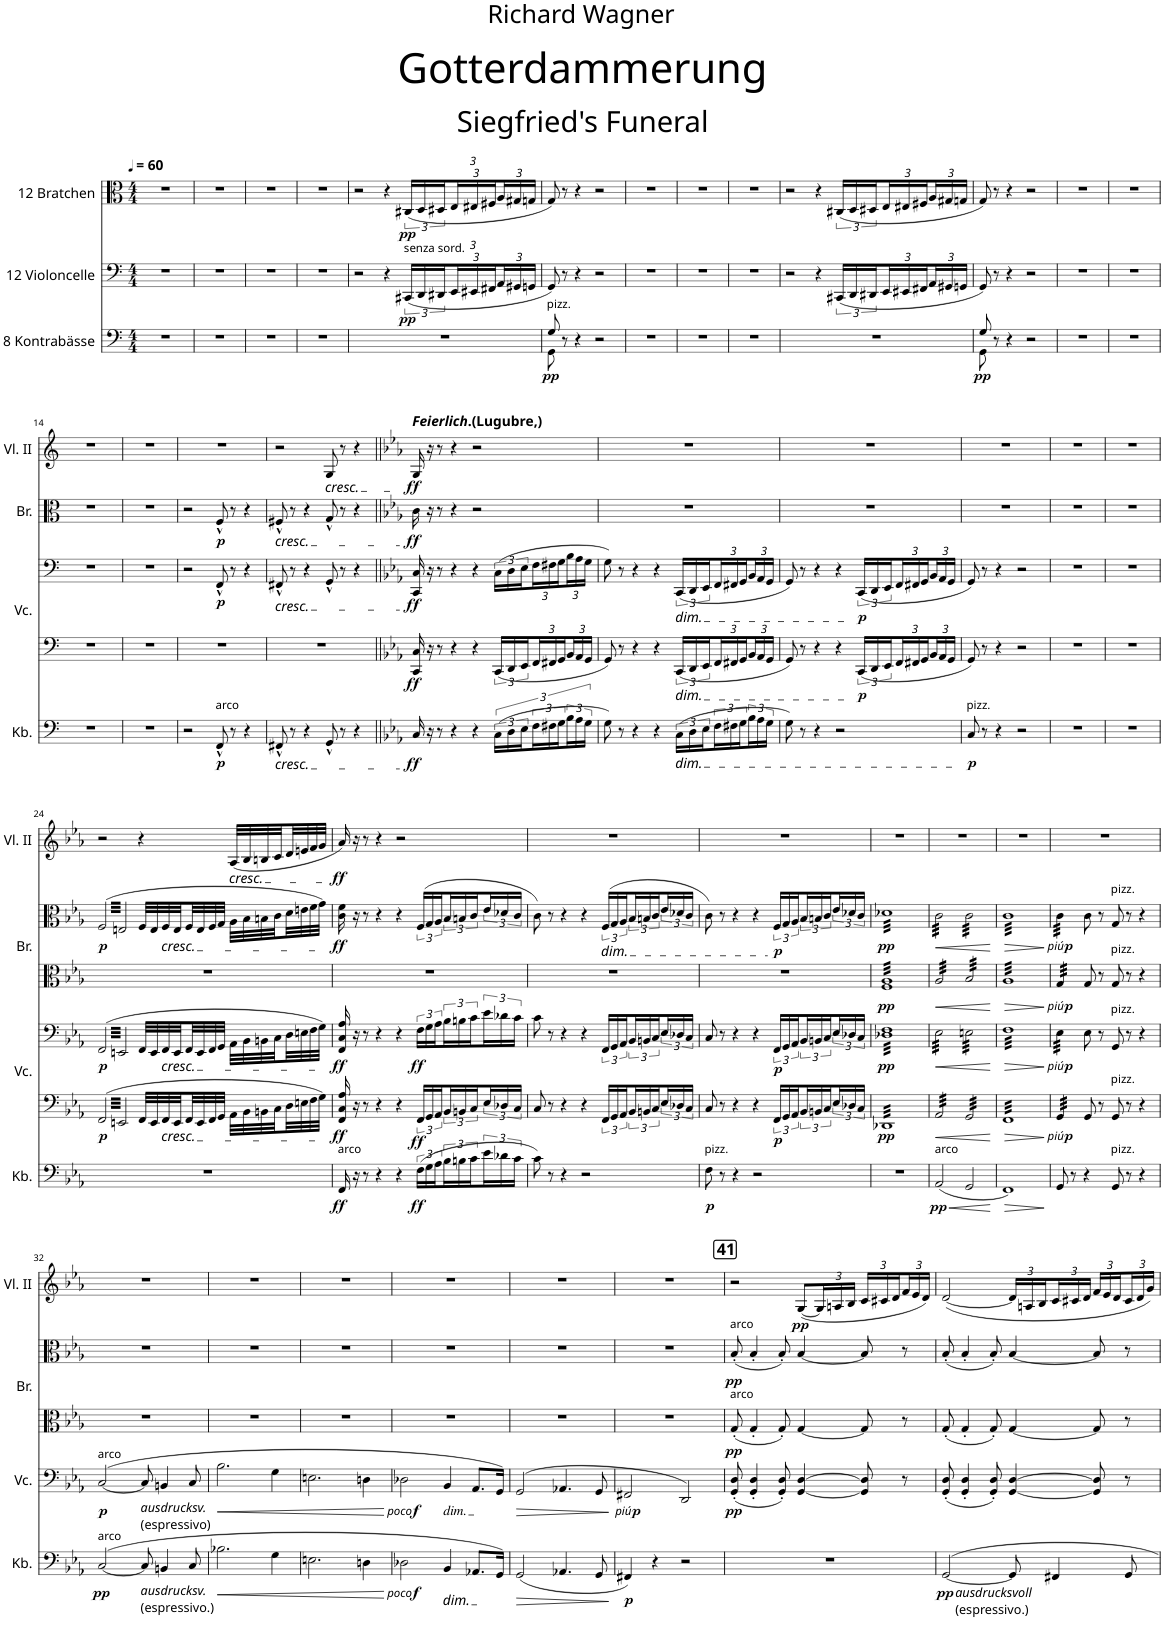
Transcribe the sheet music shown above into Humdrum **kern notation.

**kern	**dynam	**kern	**kern	**dynam	**kern	**kern	**dynam	**kern	**kern	**dynam
*part4	*part4	*part3	*part3	*part3	*part2	*part2	*part2	*part1	*part1	*part1
*staff7	*staff7	*staff6	*staff5	*staff5/6	*staff4	*staff3	*staff3/4	*staff2	*staff1	*staff1/2
*I"8 Kontrabässe	*	*I"12 Violoncelle	*	*	*I"12 Bratchen	*	*	*I"16 Violine II	*	*
*I'Kb.	*	*I'Vc.	*	*	*I'Br.	*	*	*I'Vl. II	*	*
*	*	*stria5	*	*	*stria5	*	*	*	*	*
*clefF4	*	*clefF4	*clefF4	*	*clefC3	*clefC3	*	*clefG2	*clefG2	*
*Trd7c12	*	*	*	*	*	*	*	*	*	*
*k[]	*	*k[]	*k[]	*	*k[]	*k[]	*	*k[]	*k[]	*
*M4/4	*	*M4/4	*M4/4	*	*M4/4	*M4/4	*	*M4/4	*M4/4	*
*MM60	*	*MM60	*MM60	*	*MM60	*MM60	*	*MM60	*MM60	*
=1	=1	=1	=1	=1	=1	=1	=1	=1	=1	=1
1r	.	1r	1r	.	1r	1r	.	1r	1r	.
=2	=2	=2	=2	=2	=2	=2	=2	=2	=2	=2
1r	.	1r	1r	.	1r	1r	.	1r	1r	.
=3	=3	=3	=3	=3	=3	=3	=3	=3	=3	=3
1r	.	1r	1r	.	1r	1r	.	1r	1r	.
=4	=4	=4	=4	=4	=4	=4	=4	=4	=4	=4
1r	.	1r	1r	.	1r	1r	.	1r	1r	.
=5	=5	=5	=5	=5	=5	=5	=5	=5	=5	=5
1r	.	1r	2r	.	1r	2r	.	1r	1r	.
.	.	.	4r	.	.	4r	.	.	.	.
*	*	*	*Xbrackettup	*	*	*Xbrackettup	*	*	*	*
!	!	!	!LO:TX:a:t=senza sord.	!	!	!	!	!	!	!
!	!	!	!	!LO:DY:b	!	!	!LO:DY:b	!	!	!
.	.	.	(36CC#X/LL	pp	.	(36C#X/LL	pp	.	.	.
.	.	.	36DD/	.	.	36D/	.	.	.	.
.	.	.	36DD#X/J	.	.	36D#X/J	.	.	.	.
.	.	.	36EE/L	.	.	36E/L	.	.	.	.
.	.	.	36EE#X/	.	.	36E#X/	.	.	.	.
.	.	.	36FF#X/J	.	.	36F#X/J	.	.	.	.
.	.	.	36AA/L	.	.	36A/L	.	.	.	.
.	.	.	36GG#X/	.	.	36G#X/	.	.	.	.
.	.	.	36GGn/JJ	.	.	36Gn/JJ	.	.	.	.
=6	=6	=6	=6	=6	=6	=6	=6	=6	=6	=6
*^	*	*	*	*	*	*	*	*	*	*
!LO:TX:a:t=pizz.	!	!	!	!	!	!	!	!	!	!	!
!	!	!LO:DY:b	!	!	!	!	!	!	!	!	!
8G/	8GG\	pp	1r	8GG/)	.	1r	8G/)	.	1r	1r	.
8r	8ryy	.	.	8r	.	.	8r	.	.	.	.
4r	4ryy	.	.	4r	.	.	4r	.	.	.	.
2r	2ryy	.	.	2r	.	.	2r	.	.	.	.
*v	*v	*	*	*	*	*	*	*	*	*	*
=7	=7	=7	=7	=7	=7	=7	=7	=7	=7	=7
1r	.	1r	1r	.	1r	1r	.	1r	1r	.
=8	=8	=8	=8	=8	=8	=8	=8	=8	=8	=8
1r	.	1r	1r	.	1r	1r	.	1r	1r	.
=9	=9	=9	=9	=9	=9	=9	=9	=9	=9	=9
1r	.	1r	1r	.	1r	1r	.	1r	1r	.
=10	=10	=10	=10	=10	=10	=10	=10	=10	=10	=10
1r	.	1r	2r	.	1r	2r	.	1r	1r	.
.	.	.	4r	.	.	4r	.	.	.	.
.	.	.	(36CC#X/LL	.	.	(36C#X/LL	.	.	.	.
.	.	.	36DD/	.	.	36D/	.	.	.	.
.	.	.	36DD#X/J	.	.	36D#X/J	.	.	.	.
.	.	.	36EE/L	.	.	36E/L	.	.	.	.
.	.	.	36EE#X/	.	.	36E#X/	.	.	.	.
.	.	.	36FF#X/J	.	.	36F#X/J	.	.	.	.
.	.	.	36AA/L	.	.	36A/L	.	.	.	.
.	.	.	36GG#X/	.	.	36G#X/	.	.	.	.
.	.	.	36GGn/JJ	.	.	36Gn/JJ	.	.	.	.
=11	=11	=11	=11	=11	=11	=11	=11	=11	=11	=11
*^	*	*	*	*	*	*	*	*	*	*
!	!	!LO:DY:b	!	!	!	!	!	!	!	!	!
8G/	8GG\	pp	1r	8GG/)	.	1r	8G/)	.	1r	1r	.
8r	8ryy	.	.	8r	.	.	8r	.	.	.	.
4r	4ryy	.	.	4r	.	.	4r	.	.	.	.
2r	2ryy	.	.	2r	.	.	2r	.	.	.	.
*v	*v	*	*	*	*	*	*	*	*	*	*
=12	=12	=12	=12	=12	=12	=12	=12	=12	=12	=12
1r	.	1r	1r	.	1r	1r	.	1r	1r	.
=13	=13	=13	=13	=13	=13	=13	=13	=13	=13	=13
1r	.	1r	1r	.	1r	1r	.	1r	1r	.
!!LO:LB:g=z
=14	=14	=14	=14	=14	=14	=14	=14	=14	=14	=14
1r	.	1r	1r	.	1r	1r	.	1r	1r	.
=15	=15	=15	=15	=15	=15	=15	=15	=15	=15	=15
1r	.	1r	1r	.	1r	1r	.	1r	1r	.
=16	=16	=16	=16	=16	=16	=16	=16	=16	=16	=16
2r	.	1r	2r	.	1r	2r	.	1r	1r	.
!LO:TX:a:t=arco	!	!	!	!	!	!	!	!	!	!
!	!LO:DY:b	!	!	!LO:DY:b	!	!	!LO:DY:b	!	!	!
8FF^^/	p	.	8FF^^/	p	.	8F^^/	p	.	.	.
8r	.	.	8r	.	.	8r	.	.	.	.
4r	.	.	4r	.	.	4r	.	.	.	.
=17	=17	=17	=17	=17	=17	=17	=17	=17	=17	=17
!	!	!	!	!	!	!LO:TX:b:i:t=cresc.	!	!	!	!
!	!	!	!LO:TX:b:i:t=cresc.	!	!	!	!	!	!	!
!LO:TX:b:i:t=cresc.	!	!	!	!	!	!	!	!	!	!
8FF#X^^/	.	1r	8FF#X^^/	.	1r	8F#X^^/	.	1r	2r	.
8r	.	.	8r	.	.	8r	.	.	.	.
4r	.	.	4r	.	.	4r	.	.	.	.
!	!	!	!	!	!	!	!	!	!LO:TX:b:i:t=cresc.	!
8GG^^/	.	.	8GG^^/	.	.	8G^^/	.	.	8G/	.
8r	.	.	8r	.	.	8r	.	.	8r	.
4r	.	.	4r	.	.	4r	.	.	4r	.
=18||	=18||	=18||	=18||	=18||	=18||	=18||	=18||	=18||	=18||	=18||
*k[b-e-a-]	*	*k[b-e-a-]	*k[b-e-a-]	*	*k[b-e-a-]	*k[b-e-a-]	*	*k[b-e-a-]	*k[b-e-a-]	*
!	!	!	!	!	!	!	!	!	!LO:TX:a:Bi:t=Feierlich	!
!	!	!	!	!	!	!	!	!	!LO:TX:a:t=.(Lugubre,)	!
!	!LO:DY:b	!	!	!LO:DY:b=2	!	!	!	!	!	!
!	!	!	!	!LO:DY:n=1:b	!	!	!LO:DY:b	!	!	!LO:DY:b
16C/	ff	16CC/ 16C/	16CC/ 16C/	ff ff	1r	16c\	ff	1r	16G/	ff
16r	.	16r	16r	.	.	16r	.	.	16r	.
8r	.	8r	8r	.	.	8r	.	.	8r	.
4r	.	4r	4r	.	.	4r	.	.	4r	.
4r	.	4r	4r	.	.	2r	.	.	2r	.
*	*	*Xbrackettup	*brackettup	*	*	*	*	*	*	*
(36C\LL	.	36CC/LL	(36C\LL	.	.	.	.	.	.	.
36D\	.	36DD/	36D\	.	.	.	.	.	.	.
36E-\J	.	36EE-/J	36E-\J	.	.	.	.	.	.	.
36F\L	.	36FF/L	36F\L	.	.	.	.	.	.	.
36F#X\	.	36FF#X/	36F#X\	.	.	.	.	.	.	.
36G\J	.	36GG/J	36G\J	.	.	.	.	.	.	.
36B-\L	.	36BB-/L	36B-\L	.	.	.	.	.	.	.
36A-\	.	36AA-/	36A-\	.	.	.	.	.	.	.
36G\JJ	.	36GG/JJ	36G\JJ	.	.	.	.	.	.	.
=19	=19	=19	=19	=19	=19	=19	=19	=19	=19	=19
8G\)	.	8GG/	8G\)	.	1r	1r	.	1r	1r	.
8r	.	8r	8r	.	.	.	.	.	.	.
4r	.	4r	4r	.	.	.	.	.	.	.
4r	.	4r	4r	.	.	.	.	.	.	.
*	*	*	*Xbrackettup	*	*	*	*	*	*	*
!	!	!	!LO:TX:b:i:t=dim.	!	!	!	!	!	!	!
!	!	!LO:TX:b:i:t=dim.	!	!	!	!	!	!	!	!
!LO:TX:b:i:t=dim.	!	!	!	!	!	!	!	!	!	!
(36C\LL	.	36CC/LL	(36CC/LL	.	.	.	.	.	.	.
36D\	.	36DD/	36DD/	.	.	.	.	.	.	.
36E-\J	.	36EE-/J	36EE-/J	.	.	.	.	.	.	.
36F\L	.	36FF/L	36FF/L	.	.	.	.	.	.	.
36F#X\	.	36FF#X/	36FF#X/	.	.	.	.	.	.	.
36G\J	.	36GG/J	36GG/J	.	.	.	.	.	.	.
36B-\L	.	36BB-/L	36BB-/L	.	.	.	.	.	.	.
36A-\	.	36AA-/	36AA-/	.	.	.	.	.	.	.
36G\JJ	.	36GG/JJ	36GG/JJ	.	.	.	.	.	.	.
=20	=20	=20	=20	=20	=20	=20	=20	=20	=20	=20
8G\)	.	8GG/	8GG/)	.	1r	1r	.	1r	1r	.
8r	.	8r	8r	.	.	.	.	.	.	.
4r	.	4r	4r	.	.	.	.	.	.	.
2r	.	4r	4r	.	.	.	.	.	.	.
!	!	!	!	!LO:DY:b=2	!	!	!	!	!	!
!	!	!	!	!LO:DY:n=1:b	!	!	!	!	!	!
.	.	36CC/LL	(36CC/LL	p p	.	.	.	.	.	.
.	.	36DD/	36DD/	.	.	.	.	.	.	.
.	.	36EE-/J	36EE-/J	.	.	.	.	.	.	.
.	.	36FF/L	36FF/L	.	.	.	.	.	.	.
.	.	36FF#X/	36FF#X/	.	.	.	.	.	.	.
.	.	36GG/J	36GG/J	.	.	.	.	.	.	.
.	.	36BB-/L	36BB-/L	.	.	.	.	.	.	.
.	.	36AA-/	36AA-/	.	.	.	.	.	.	.
.	.	36GG/JJ	36GG/JJ	.	.	.	.	.	.	.
=21	=21	=21	=21	=21	=21	=21	=21	=21	=21	=21
!LO:TX:a:t=pizz.	!	!	!	!	!	!	!	!	!	!
!	!LO:DY:b	!	!	!	!	!	!	!	!	!
8C/	p	8GG/	8GG/)	.	1r	1r	.	1r	1r	.
8r	.	8r	8r	.	.	.	.	.	.	.
4r	.	4r	4r	.	.	.	.	.	.	.
2r	.	2r	2r	.	.	.	.	.	.	.
=22	=22	=22	=22	=22	=22	=22	=22	=22	=22	=22
1r	.	1r	1r	.	1r	1r	.	1r	1r	.
=23	=23	=23	=23	=23	=23	=23	=23	=23	=23	=23
1r	.	1r	1r	.	1r	1r	.	1r	1r	.
!!LO:LB:g=z
=24	=24	=24	=24	=24	=24	=24	=24	=24	=24	=24
!	!	!LO:N:head=open	!LO:N:head=open	!LO:DY:b=2	!	!LO:N:head=open	!	!	!	!
!	!	!	!	!LO:DY:n=1:b	!	!	!LO:DY:b	!	!	!
*	*	*	*tremolo	*	*	*	*	*	*	*
*	*	*	*	*	*	*tremolo	*	*	*	*
1r	.	4FF/	(32FF/LLL	p p	1r	(32F/LLL	p	1r	2r	.
.	.	.	32EEn/	.	.	32En/	.	.	.	.
.	.	.	32FF/	.	.	32F/	.	.	.	.
.	.	.	32EEn/	.	.	32En/	.	.	.	.
.	.	.	32FF/	.	.	32F/	.	.	.	.
.	.	.	32EEn/	.	.	32En/	.	.	.	.
.	.	.	32FF/	.	.	32F/	.	.	.	.
.	.	.	32EEn/	.	.	32En/	.	.	.	.
!	!	!LO:N:head=open	!LO:N:head=open	!	!	!LO:N:head=open	!	!	!	!
.	.	4EEn/	32FF/	.	.	32F/	.	.	.	.
.	.	.	32EEn/	.	.	32En/	.	.	.	.
.	.	.	32FF/	.	.	32F/	.	.	.	.
.	.	.	32EEn/	.	.	32En/	.	.	.	.
.	.	.	32FF/	.	.	32F/	.	.	.	.
.	.	.	32EEn/	.	.	32En/	.	.	.	.
.	.	.	32FF/	.	.	32F/	.	.	.	.
.	.	.	32EEn/JJJ	.	.	32En/JJJ	.	.	.	.
*	*	*	*	*	*	*Xtremolo	*	*	*	*
*	*	*	*Xtremolo	*	*	*	*	*	*	*
.	.	32FF/LLL	32FF/LLL	.	.	32F/LLL	.	.	4r	.
.	.	32EE/	32EE/	.	.	32E/	.	.	.	.
!	!	!	!	!	!	!LO:TX:b:i:t=cresc.	!	!	!	!
!	!	!	!LO:TX:b:i:t=cresc.	!	!	!	!	!	!	!
!	!	!LO:TX:b:i:t=cresc.	!	!	!	!	!	!	!	!
.	.	32FF/	32FF/	.	.	32F/	.	.	.	.
.	.	32EE/	32EE/	.	.	32E/	.	.	.	.
.	.	32FF/	32FF/	.	.	32F/	.	.	.	.
.	.	32EE/	32EE/	.	.	32E/	.	.	.	.
.	.	32FF/	32FF/	.	.	32F/	.	.	.	.
.	.	32GG/JJJ	32GG/JJJ	.	.	32G/JJJ	.	.	.	.
!	!	!	!	!	!	!	!	!	!LO:TX:b:i:t=cresc.	!
.	.	32AA-\LLL	32AA-\LLL	.	.	32A-\LLL	.	.	(32A-/LLL	.
.	.	32BB-\	32BB-\	.	.	32B-\	.	.	32B-/	.
.	.	32BBn\	32BBn\	.	.	32Bn\	.	.	32Bn/	.
.	.	32C\	32C\	.	.	32c\	.	.	32c/	.
.	.	32D\	32D\	.	.	32d\	.	.	32d/	.
.	.	32En\	32En\	.	.	32en\	.	.	32en/	.
.	.	32F\	32F\	.	.	32f\	.	.	32f/	.
.	.	32G\JJJ	32G\JJJ)	.	.	32g\JJJ)	.	.	32g/JJJ	.
=25	=25	=25	=25	=25	=25	=25	=25	=25	=25	=25
!LO:TX:a:t=arco	!	!	!	!	!	!	!	!	!	!
!	!LO:DY:b	!	!	!LO:DY:b=2	!	!	!	!	!	!
!	!	!	!	!LO:DY:n=1:b	!	!	!LO:DY:b	!	!	!LO:DY:b
16FF/	ff	16FF/ 16C/ 16A-/	16FF/ 16C/ 16A-/	ff ff	1r	16c\ 16f\	ff	1r	16a-/)	ff
16r	.	16r	16r	.	.	16r	.	.	16r	.
8r	.	8r	8r	.	.	8r	.	.	8r	.
4r	.	4r	4r	.	.	4r	.	.	4r	.
4r	.	4r	4r	.	.	4r	.	.	2r	.
*	*	*	*brackettup	*	*	*	*	*	*	*
!	!LO:DY:b	!	!	!LO:DY:n=2:b=2	!	!	!	!	!	!
!	!	!	!	!LO:DY:n=3:b	!	!	!	!	!	!
(36F\LL	ff	36FF/LL	36F\LL	ff ff	.	(36F/LL	.	.	.	.
36G\	.	36GG/	36G\	.	.	36G/	.	.	.	.
36A-\J	.	36AA-/J	36A-\J	.	.	36A-/J	.	.	.	.
36B-\L	.	36BB-/L	36B-\L	.	.	36B-/L	.	.	.	.
36Bn\	.	36BBn/	36Bn\	.	.	36Bn/	.	.	.	.
36c\J	.	36C/J	36c\J	.	.	36c/J	.	.	.	.
36e-\L	.	36E-/L	36e-\L	.	.	36e-/L	.	.	.	.
36d-X\	.	36D-X/	36d-X\	.	.	36d-X/	.	.	.	.
36c\JJ	.	36C/JJ	36c\JJ	.	.	36c/JJ	.	.	.	.
=26	=26	=26	=26	=26	=26	=26	=26	=26	=26	=26
8c\)	.	8C/	8c\	.	1r	8c\)	.	1r	1r	.
8r	.	8r	8r	.	.	8r	.	.	.	.
4r	.	4r	4r	.	.	4r	.	.	.	.
2r	.	4r	4r	.	.	4r	.	.	.	.
*	*	*	*Xbrackettup	*	*	*	*	*	*	*
!	!	!	!	!	!	!LO:TX:b:i:t=dim.	!	!	!	!
.	.	36FF/LL	36FF/LL	.	.	(36F/LL	.	.	.	.
.	.	36GG/	36GG/	.	.	36G/	.	.	.	.
.	.	36AA-/J	36AA-/J	.	.	36A-/J	.	.	.	.
.	.	36BB-/L	36BB-/L	.	.	36B-/L	.	.	.	.
.	.	36BBn/	36BBn/	.	.	36Bn/	.	.	.	.
.	.	36C/J	36C/J	.	.	36c/J	.	.	.	.
.	.	36E-/L	36E-/L	.	.	36e-/L	.	.	.	.
.	.	36D-X/	36D-X/	.	.	36d-X/	.	.	.	.
.	.	36C/JJ	36C/JJ	.	.	36c/JJ	.	.	.	.
=27	=27	=27	=27	=27	=27	=27	=27	=27	=27	=27
!LO:TX:a:t=pizz.	!	!	!	!	!	!	!	!	!	!
!	!LO:DY:b	!	!	!	!	!	!	!	!	!
8F\	p	8C/	8C/	.	1r	8c\)	.	1r	1r	.
8r	.	8r	8r	.	.	8r	.	.	.	.
4r	.	4r	4r	.	.	4r	.	.	.	.
2r	.	4r	4r	.	.	4r	.	.	.	.
!	!	!	!	!LO:DY:b=2	!	!	!	!	!	!
!	!	!	!	!LO:DY:n=1:b	!	!	!LO:DY:b	!	!	!
.	.	36FF/LL	36FF/LL	p p	.	36F/LL	p	.	.	.
.	.	36GG/	36GG/	.	.	36G/	.	.	.	.
.	.	36AA-/J	36AA-/J	.	.	36A-/J	.	.	.	.
.	.	36BB-/L	36BB-/L	.	.	36B-/L	.	.	.	.
.	.	36BBn/	36BBn/	.	.	36Bn/	.	.	.	.
.	.	36C/J	36C/J	.	.	36c/J	.	.	.	.
.	.	36E-/L	36E-/L	.	.	36e-/L	.	.	.	.
.	.	36D-X/	36D-X/	.	.	36d-X/	.	.	.	.
.	.	36C/JJ	36C/JJ	.	.	36c/JJ	.	.	.	.
=28	=28	=28	=28	=28	=28	=28	=28	=28	=28	=28
!	!	!	!	!LO:DY:b=2	!	!	!	!	!	!
!	!	!	!	!LO:DY:n=1:b	!	!	!LO:DY:b=2	!	!	!
!	!	!	!	!	!	!	!LO:DY:n=1:b	!	!	!
*	*	*tremolo	*	*	*	*	*	*	*	*
*	*	*	*tremolo	*	*	*	*	*	*	*
*	*	*	*	*	*tremolo	*	*	*	*	*
*	*	*	*	*	*	*tremolo	*	*	*	*
1r	.	32DD-XLLL	32D-X 32FLLL	pp pp	32F 32A-LLL	32d-XLLL	pp pp	1r	1r	.
.	.	32DD-X	32D-X 32F	.	32F 32A-	32d-X	.	.	.	.
.	.	32DD-X	32D-X 32F	.	32F 32A-	32d-X	.	.	.	.
.	.	32DD-X	32D-X 32F	.	32F 32A-	32d-X	.	.	.	.
.	.	32DD-X	32D-X 32F	.	32F 32A-	32d-X	.	.	.	.
.	.	32DD-X	32D-X 32F	.	32F 32A-	32d-X	.	.	.	.
.	.	32DD-X	32D-X 32F	.	32F 32A-	32d-X	.	.	.	.
.	.	32DD-X	32D-X 32F	.	32F 32A-	32d-X	.	.	.	.
.	.	32DD-X	32D-X 32F	.	32F 32A-	32d-X	.	.	.	.
.	.	32DD-X	32D-X 32F	.	32F 32A-	32d-X	.	.	.	.
.	.	32DD-X	32D-X 32F	.	32F 32A-	32d-X	.	.	.	.
.	.	32DD-X	32D-X 32F	.	32F 32A-	32d-X	.	.	.	.
.	.	32DD-X	32D-X 32F	.	32F 32A-	32d-X	.	.	.	.
.	.	32DD-X	32D-X 32F	.	32F 32A-	32d-X	.	.	.	.
.	.	32DD-X	32D-X 32F	.	32F 32A-	32d-X	.	.	.	.
.	.	32DD-X	32D-X 32F	.	32F 32A-	32d-X	.	.	.	.
.	.	32DD-X	32D-X 32F	.	32F 32A-	32d-X	.	.	.	.
.	.	32DD-X	32D-X 32F	.	32F 32A-	32d-X	.	.	.	.
.	.	32DD-X	32D-X 32F	.	32F 32A-	32d-X	.	.	.	.
.	.	32DD-X	32D-X 32F	.	32F 32A-	32d-X	.	.	.	.
.	.	32DD-X	32D-X 32F	.	32F 32A-	32d-X	.	.	.	.
.	.	32DD-X	32D-X 32F	.	32F 32A-	32d-X	.	.	.	.
.	.	32DD-X	32D-X 32F	.	32F 32A-	32d-X	.	.	.	.
.	.	32DD-X	32D-X 32F	.	32F 32A-	32d-X	.	.	.	.
.	.	32DD-X	32D-X 32F	.	32F 32A-	32d-X	.	.	.	.
.	.	32DD-X	32D-X 32F	.	32F 32A-	32d-X	.	.	.	.
.	.	32DD-X	32D-X 32F	.	32F 32A-	32d-X	.	.	.	.
.	.	32DD-X	32D-X 32F	.	32F 32A-	32d-X	.	.	.	.
.	.	32DD-X	32D-X 32F	.	32F 32A-	32d-X	.	.	.	.
.	.	32DD-X	32D-X 32F	.	32F 32A-	32d-X	.	.	.	.
.	.	32DD-X	32D-X 32F	.	32F 32A-	32d-X	.	.	.	.
.	.	32DD-XJJJ	32D-X 32FJJJ	.	32F 32A-JJJ	32d-XJJJ	.	.	.	.
=29	=29	=29	=29	=29	=29	=29	=29	=29	=29	=29
!LO:TX:a:t=arco	!	!	!	!	!	!	!	!	!	!
!	!LO:HP:b	!	!	!LO:HP:b	!	!	!LO:HP:b	!	!	!
!	!LO:DY:n=1:b	!	!	!	!	!	!	!	!	!
(2AA-/	< pp	32AA-/LLL	32E-\LLL	<	32A-/LLL	32c\LLL	<	1r	1r	.
.	.	32AA-/	32E-\	.	32A-/	32c\	.	.	.	.
.	.	32AA-/	32E-\	.	32A-/	32c\	.	.	.	.
.	.	32AA-/	32E-\	.	32A-/	32c\	.	.	.	.
.	.	32AA-/	32E-\	.	32A-/	32c\	.	.	.	.
.	.	32AA-/	32E-\	.	32A-/	32c\	.	.	.	.
.	.	32AA-/	32E-\	.	32A-/	32c\	.	.	.	.
.	.	32AA-/	32E-\	.	32A-/	32c\	.	.	.	.
.	.	32AA-/	32E-\	.	32A-/	32c\	.	.	.	.
.	.	32AA-/	32E-\	.	32A-/	32c\	.	.	.	.
.	.	32AA-/	32E-\	.	32A-/	32c\	.	.	.	.
.	.	32AA-/	32E-\	.	32A-/	32c\	.	.	.	.
.	.	32AA-/	32E-\	.	32A-/	32c\	.	.	.	.
.	.	32AA-/	32E-\	.	32A-/	32c\	.	.	.	.
.	.	32AA-/	32E-\	.	32A-/	32c\	.	.	.	.
.	.	32AA-/JJJ	32E-\JJJ	.	32A-/JJJ	32c\JJJ	.	.	.	.
2GG/	.	32GG/LLL	32En\LLL	.	32B-/LLL	32c\LLL	.	.	.	.
.	.	32GG/	32En\	.	32B-/	32c\	.	.	.	.
.	.	32GG/	32En\	.	32B-/	32c\	.	.	.	.
.	.	32GG/	32En\	.	32B-/	32c\	.	.	.	.
.	.	32GG/	32En\	.	32B-/	32c\	.	.	.	.
.	.	32GG/	32En\	.	32B-/	32c\	.	.	.	.
.	.	32GG/	32En\	.	32B-/	32c\	.	.	.	.
.	.	32GG/	32En\	.	32B-/	32c\	.	.	.	.
.	.	32GG/	32En\	.	32B-/	32c\	.	.	.	.
.	.	32GG/	32En\	.	32B-/	32c\	.	.	.	.
.	.	32GG/	32En\	.	32B-/	32c\	.	.	.	.
.	.	32GG/	32En\	.	32B-/	32c\	.	.	.	.
.	.	32GG/	32En\	.	32B-/	32c\	.	.	.	.
.	.	32GG/	32En\	.	32B-/	32c\	.	.	.	.
.	.	32GG/	32En\	.	32B-/	32c\	.	.	.	.
.	.	32GG/JJJ	32En\JJJ	.	32B-/JJJ	32c\JJJ	.	.	.	.
.	[	.	.	[	.	.	[	.	.	.
=30	=30	=30	=30	=30	=30	=30	=30	=30	=30	=30
!	!LO:HP:b	!	!	!LO:HP:b	!	!	!LO:HP:b	!	!	!
1FF)	>	32FFLLL	32FLLL	>	32A-LLL	32cLLL	>	1r	1r	.
.	.	32FF	32F	.	32A-	32c	.	.	.	.
.	.	32FF	32F	.	32A-	32c	.	.	.	.
.	.	32FF	32F	.	32A-	32c	.	.	.	.
.	.	32FF	32F	.	32A-	32c	.	.	.	.
.	.	32FF	32F	.	32A-	32c	.	.	.	.
.	.	32FF	32F	.	32A-	32c	.	.	.	.
.	.	32FF	32F	.	32A-	32c	.	.	.	.
.	.	32FF	32F	.	32A-	32c	.	.	.	.
.	.	32FF	32F	.	32A-	32c	.	.	.	.
.	.	32FF	32F	.	32A-	32c	.	.	.	.
.	.	32FF	32F	.	32A-	32c	.	.	.	.
.	.	32FF	32F	.	32A-	32c	.	.	.	.
.	.	32FF	32F	.	32A-	32c	.	.	.	.
.	.	32FF	32F	.	32A-	32c	.	.	.	.
.	.	32FF	32F	.	32A-	32c	.	.	.	.
.	.	32FF	32F	.	32A-	32c	.	.	.	.
.	.	32FF	32F	.	32A-	32c	.	.	.	.
.	.	32FF	32F	.	32A-	32c	.	.	.	.
.	.	32FF	32F	.	32A-	32c	.	.	.	.
.	.	32FF	32F	.	32A-	32c	.	.	.	.
.	.	32FF	32F	.	32A-	32c	.	.	.	.
.	.	32FF	32F	.	32A-	32c	.	.	.	.
.	.	32FF	32F	.	32A-	32c	.	.	.	.
.	.	32FF	32F	.	32A-	32c	.	.	.	.
.	.	32FF	32F	.	32A-	32c	.	.	.	.
.	.	32FF	32F	.	32A-	32c	.	.	.	.
.	.	32FF	32F	.	32A-	32c	.	.	.	.
.	.	32FF	32F	.	32A-	32c	.	.	.	.
.	.	32FF	32F	.	32A-	32c	.	.	.	.
.	.	32FF	32F	.	32A-	32c	.	.	.	.
.	.	32FFJJJ	32FJJJ	.	32A-JJJ	32cJJJ	.	.	.	.
.	]	.	.	]	.	.	]	.	.	.
=31	=31	=31	=31	=31	=31	=31	=31	=31	=31	=31
!	!	!	!	!LO:DY:b=2	!	!	!	!	!	!
!	!	!	!	!LO:DY:n=1:b=2	!	!	!	!	!	!
!	!	!	!	!LO:DY:n=2:b	!	!	!	!	!	!
!	!	!	!	!LO:DY:n=3:b	!	!	!LO:DY:b=2	!	!	!
!	!	!	!	!	!	!	!LO:DY:n=1:b=2	!	!	!
!	!	!	!	!	!	!	!LO:DY:n=2:b	!	!	!
!	!	!	!	!	!	!	!LO:DY:n=3:b	!	!	!
8GG/	.	32GG/LLL	32E-\LLL	other-dynamics p other-dynamics p	32G/LLL	32c\LLL	other-dynamics p other-dynamics p	1r	1r	.
.	.	32GG/	32E-\	.	32G/	32c\	.	.	.	.
.	.	32GG/	32E-\	.	32G/	32c\	.	.	.	.
.	.	32GG/	32E-\	.	32G/	32c\	.	.	.	.
8r	.	32GG/	32E-\	.	32G/	32c\	.	.	.	.
.	.	32GG/	32E-\	.	32G/	32c\	.	.	.	.
.	.	32GG/	32E-\	.	32G/	32c\	.	.	.	.
.	.	32GG/JJJ	32E-\JJJ	.	32G/JJJ	32c\JJJ	.	.	.	.
*	*	*	*	*	*	*Xtremolo	*	*	*	*
*	*	*	*	*	*Xtremolo	*	*	*	*	*
*	*	*	*Xtremolo	*	*	*	*	*	*	*
*	*	*Xtremolo	*	*	*	*	*	*	*	*
4r	.	8GG/	8E-\	.	8G/	8c\	.	.	.	.
.	.	8r	8r	.	8r	8r	.	.	.	.
!	!	!	!	!	!	!LO:TX:a:t=pizz.	!	!	!	!
!	!	!	!	!	!LO:TX:a:t=pizz.	!	!	!	!	!
!	!	!	!LO:TX:a:t=pizz.	!	!	!	!	!	!	!
!	!	!LO:TX:a:t=pizz.	!	!	!	!	!	!	!	!
!LO:TX:a:t=pizz.	!	!	!	!	!	!	!	!	!	!
8GG/	.	8GG/	8GG/	.	8G/	8G/	.	.	.	.
8r	.	8r	8r	.	8r	8r	.	.	.	.
4r	.	4r	4r	.	4r	4r	.	.	.	.
!!LO:LB:g=z
=32	=32	=32	=32	=32	=32	=32	=32	=32	=32	=32
!	!	!	!LO:TX:a:t=arco	!	!	!	!	!	!	!
!LO:TX:a:t=arco	!	!	!	!	!	!	!	!	!	!
!	!LO:DY:b	!	!	!LO:DY:b	!	!	!	!	!	!
([2C/	pp	1r	([2C/	p	1r	1r	.	1r	1r	.
!	!	!	!LO:TX:b:i:t=ausdrucksv.	!	!	!	!	!	!	!
!	!	!	!LO:TX:b:t=(espressivo)	!	!	!	!	!	!	!
!LO:TX:b:i:t=ausdrucksv.	!	!	!	!	!	!	!	!	!	!
!LO:TX:b:t=(espressivo.)	!	!	!	!	!	!	!	!	!	!
8C/]	.	.	8C/]	.	.	.	.	.	.	.
4BBn/	.	.	4BBn/	.	.	.	.	.	.	.
8C/	.	.	8C/	.	.	.	.	.	.	.
=33	=33	=33	=33	=33	=33	=33	=33	=33	=33	=33
!	!LO:HP:b	!	!	!LO:HP:b	!	!	!	!	!	!
2.B-X\	<	1r	2.B-\	<	1r	1r	.	1r	1r	.
4G\	.	.	4G\	.	.	.	.	.	.	.
=34	=34	=34	=34	=34	=34	=34	=34	=34	=34	=34
2.En\	.	1r	2.En\	.	1r	1r	.	1r	1r	.
4Dn\	.	.	4Dn\	.	.	.	.	.	.	.
.	[	.	.	[	.	.	.	.	.	.
=35	=35	=35	=35	=35	=35	=35	=35	=35	=35	=35
!	!LO:DY:b	!	!	!	!	!	!	!	!	!
!	!LO:DY:n=1:b	!	!	!LO:DY:b	!	!	!	!	!	!
!	!	!	!	!LO:DY:n=1:b	!	!	!	!	!	!
2D-X\	other-dynamics f	1r	2D-X\	other-dynamics f	1r	1r	.	1r	1r	.
!	!	!	!LO:TX:b:i:t=dim.	!	!	!	!	!	!	!
!LO:TX:b:i:t=dim.	!	!	!	!	!	!	!	!	!	!
4BB-/	.	.	4BB-/	.	.	.	.	.	.	.
8.AA-X/L	.	.	8.AA-/L	.	.	.	.	.	.	.
16GG/Jk)	.	.	16GG/Jk)	.	.	.	.	.	.	.
=36	=36	=36	=36	=36	=36	=36	=36	=36	=36	=36
!	!LO:HP:b	!	!	!LO:HP:b	!	!	!	!	!	!
(2GG/	>	1r	(>2GG/	>	1r	1r	.	1r	1r	.
4.AA-X/	.	.	4.AA-X/	.	.	.	.	.	.	.
8GG/	.	.	8GG/	.	.	.	.	.	.	.
.	]	.	.	]	.	.	.	.	.	.
=37	=37	=37	=37	=37	=37	=37	=37	=37	=37	=37
!	!LO:DY:b	!	!	!LO:DY:b	!	!	!	!	!	!
!	!	!	!	!LO:DY:n=1:b	!	!	!	!	!	!
4FF#X/)	p	1r	2FF#X/	other-dynamics p	1r	1r	.	1r	1r	.
4r	.	.	.	.	.	.	.	.	.	.
2r	.	.	2DD/)	.	.	.	.	.	.	.
!!LO:REH:place=s1:a:B:cj:fs=14:t=41
=38	=38	=38	=38	=38	=38	=38	=38	=38	=38	=38
!	!	!	!	!	!	!LO:TX:a:t=arco	!	!	!	!
!	!	!	!	!	!LO:TX:a:t=arco	!	!	!	!	!
!	!	!	!	!LO:DY:b	!	!	!LO:DY:b=2	!	!	!
!	!	!	!	!	!	!	!LO:DY:n=1:b	!	!	!
1r	.	1r	(8GG/' 8D/'	pp	8G'/	(8B-'/	pp pp	1r	2r	.
.	.	.	4GG/' 4D/'	.	4G'/	4B-'/	.	.	.	.
.	.	.	8GG/' 8D/')	.	8G'/	8B-'/)	.	.	.	.
!	!	!	!	!	!	!	!	!	!	!LO:DY:b
.	.	.	[4GG/ [4D/	.	[4G/	[4B-/	.	.	([8G/L	pp
*	*	*	*	*	*	*	*	*	*Xbrackettup	*
.	.	.	.	.	.	.	.	.	24G/L]	.
.	.	.	.	.	.	.	.	.	24An/	.
.	.	.	.	.	.	.	.	.	24B-/JJ	.
.	.	.	8GG/] 8D/]	.	8G/]	8B-/]	.	.	24c/LL	.
.	.	.	.	.	.	.	.	.	24c#X/	.
.	.	.	.	.	.	.	.	.	24d/	.
.	.	.	8r	.	8r	8r	.	.	24f/	.
.	.	.	.	.	.	.	.	.	24e-/	.
.	.	.	.	.	.	.	.	.	24d/JJ)	.
=39	=39	=39	=39	=39	=39	=39	=39	=39	=39	=39
!LO:TX:b:i:t=ausdrucksvoll	!	!	!	!	!	!	!	!	!	!
!LO:TX:b:t=(espressivo.)	!	!	!	!	!	!	!	!	!	!
!	!LO:DY:b	!	!	!	!	!	!	!	!	!
[2GG/	pp	1r	(8GG/' 8D/'	.	8G'/	(8B-'/	.	1r	([2d/	.
.	.	.	4GG/' 4D/'	.	4G'/	4B-'/	.	.	.	.
.	.	.	8GG/' 8D/')	.	8G'/	8B-'/)	.	.	.	.
8GG/]	.	.	[4GG/ [4D/	.	[4G/	[4B-/	.	.	24d/LL]	.
.	.	.	.	.	.	.	.	.	24An/	.
.	.	.	.	.	.	.	.	.	24B-/	.
4FF#X/	.	.	.	.	.	.	.	.	24c/	.
.	.	.	.	.	.	.	.	.	24c#X/	.
.	.	.	.	.	.	.	.	.	24d/JJ	.
.	.	.	8GG/] 8D/]	.	8G/]	8B-/]	.	.	24f/LL	.
.	.	.	.	.	.	.	.	.	24e-/	.
.	.	.	.	.	.	.	.	.	24d/	.
8GG/	.	.	8r	.	8r	8r	.	.	24c#/	.
.	.	.	.	.	.	.	.	.	24d/	.
.	.	.	.	.	.	.	.	.	24g/JJ)	.
=	=	=	=	=	=	=	=	=	=	=
*-	*-	*-	*-	*-	*-	*-	*-	*-	*-	*-
